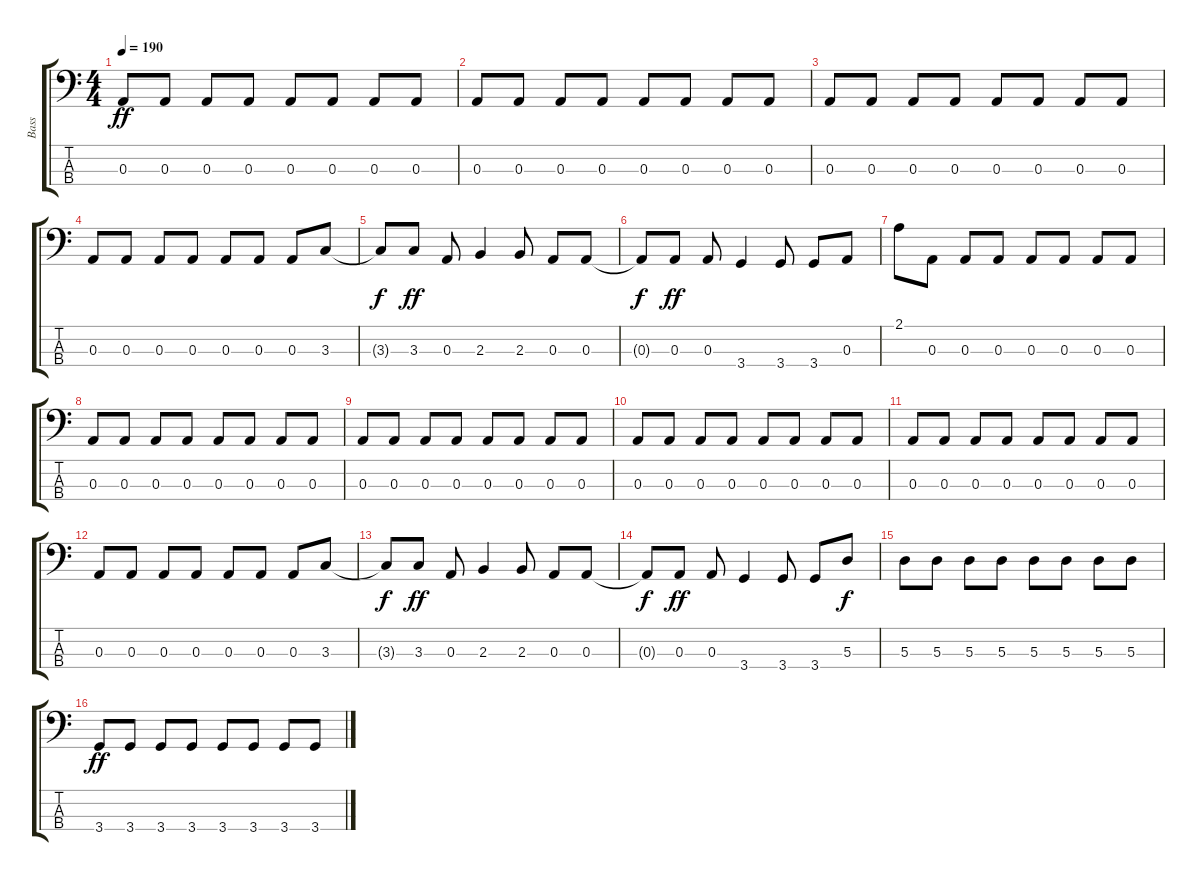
\track ("Bass" "Bass") {instrument electricbasspick}
\staff {score tabs}
\tuning (G2 D2 A1 E1) {hide}
\ts (4 4)
\tempo 190
\clef f4
\ks c
0.3.8{dy ff} 0.3.8 0.3.8 0.3.8 0.3.8 0.3.8 0.3.8 0.3.8 |
0.3.8 0.3.8 0.3.8 0.3.8 0.3.8 0.3.8 0.3.8 0.3.8 |
0.3.8 0.3.8 0.3.8 0.3.8 0.3.8 0.3.8 0.3.8 0.3.8 |
0.3.8 0.3.8 0.3.8 0.3.8 0.3.8 0.3.8 0.3.8 3.3.8 |
3.3{t}.8{dy f} 3.3.8{dy ff} 0.3.8 2.3.4 2.3.8 0.3.8 0.3.8 |
0.3{t}.8{dy f} 0.3.8{dy ff} 0.3.8 3.4.4 3.4.8 3.4.8 0.3.8 |
2.1.8 0.3.8 0.3.8 0.3.8 0.3.8 0.3.8 0.3.8 0.3.8 |
0.3.8 0.3.8 0.3.8 0.3.8 0.3.8 0.3.8 0.3.8 0.3.8 |
0.3.8 0.3.8 0.3.8 0.3.8 0.3.8 0.3.8 0.3.8 0.3.8 |
0.3.8 0.3.8 0.3.8 0.3.8 0.3.8 0.3.8 0.3.8 0.3.8 |
0.3.8 0.3.8 0.3.8 0.3.8 0.3.8 0.3.8 0.3.8 0.3.8 |
0.3.8 0.3.8 0.3.8 0.3.8 0.3.8 0.3.8 0.3.8 3.3.8 |
3.3{t}.8{dy f} 3.3.8{dy ff} 0.3.8 2.3.4 2.3.8 0.3.8 0.3.8 |
0.3{t}.8{dy f} 0.3.8{dy ff} 0.3.8 3.4.4 3.4.8 3.4.8 5.3.8{dy f} |
5.3.8 5.3.8 5.3.8 5.3.8 5.3.8 5.3.8 5.3.8 5.3.8 |
3.4.8{dy ff} 3.4.8 3.4.8 3.4.8 3.4.8 3.4.8 3.4.8 3.4.8
